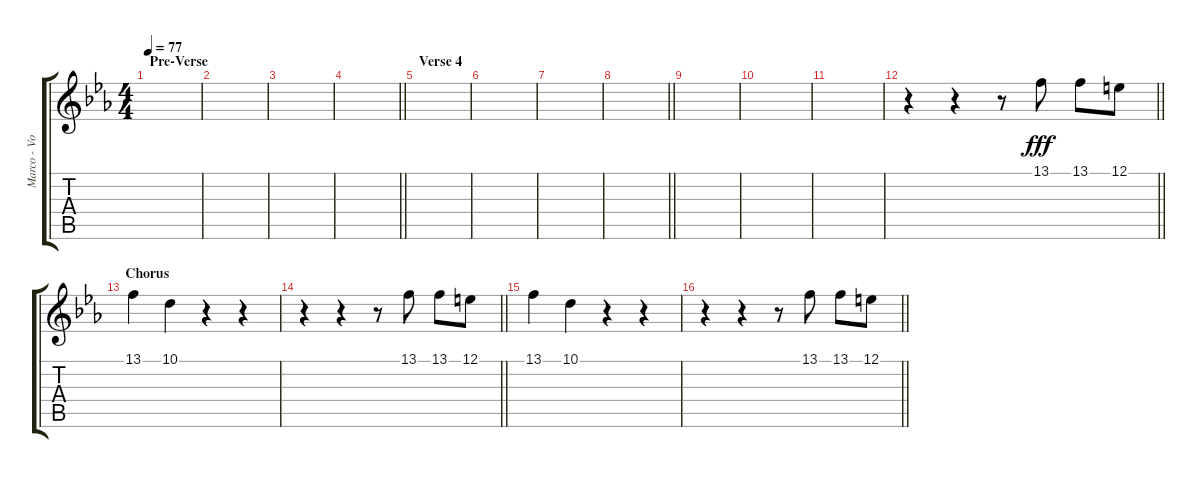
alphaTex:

\track ("Marco - Vocals" "Marco - Vo") {instrument synthvoice}
\staff {score tabs}
\tuning (E4 B3 G3 D3 A2 E2) {hide}
\ts (4 4)
\section ("" "Pre-Verse")
\tempo 77
\clef g2
\ks cminor
|
|
|
\barLineRight lightlight
|
\section ("" "Verse 4")
|
|
|
\barLineRight lightlight
|
|
|
|
\barLineRight lightlight
r.4 r.4 r.8 13.1.8{dy fff} 13.1.8 12.1.8 |
\section ("" "Chorus")
13.1.4 10.1.4 r.4 r.4 |
\barLineRight lightlight
r.4 r.4 r.8 13.1.8 13.1.8 12.1.8 |
13.1.4 10.1.4 r.4 r.4 |
\barLineRight lightlight
r.4 r.4 r.8 13.1.8 13.1.8 12.1.8
